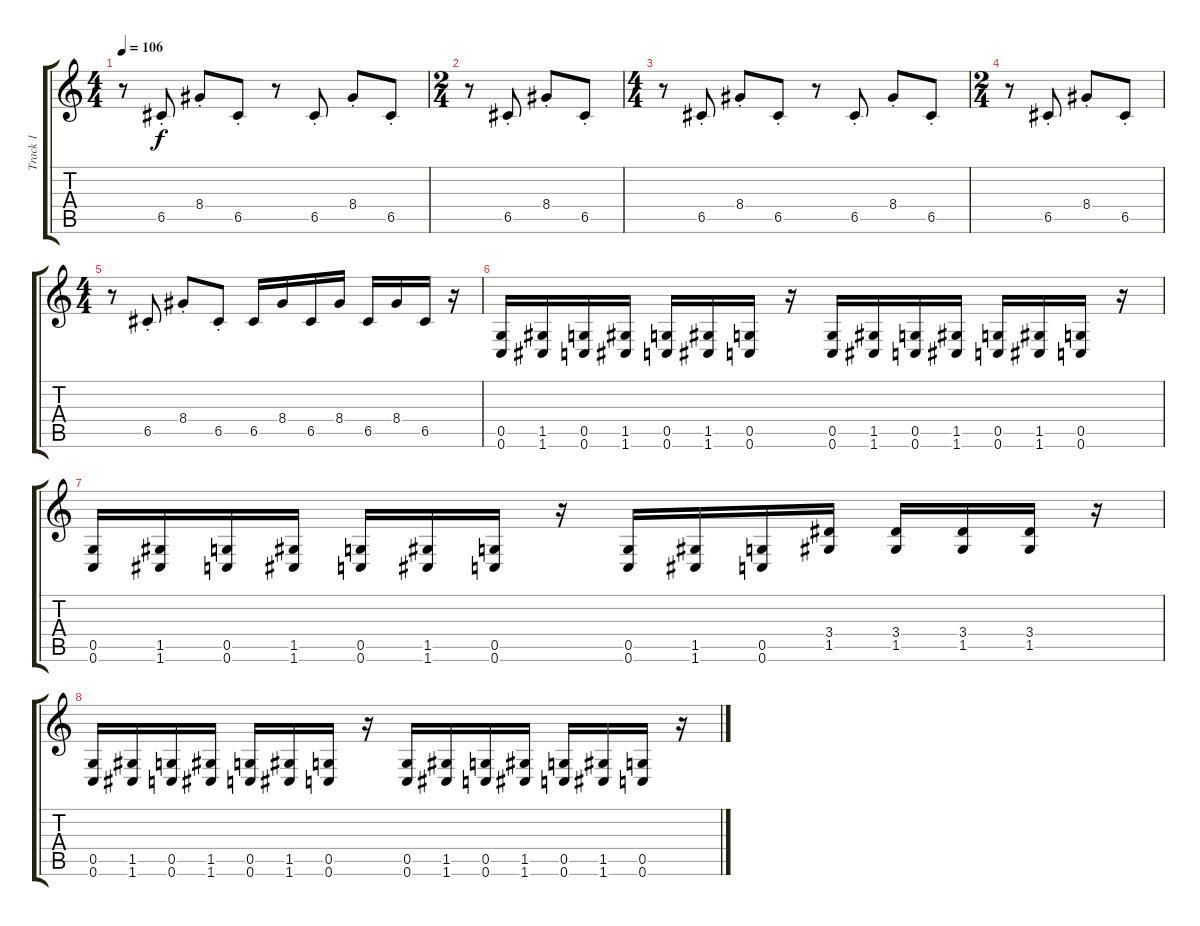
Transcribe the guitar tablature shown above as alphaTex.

\track ("Track 1" "Track 1") {instrument distortionguitar}
\staff {score tabs}
\tuning (D4 A3 F3 C3 G2 C2) {hide}
\ts (4 4)
\tempo 106
\clef g2
\ks c
r.8{dy f instrument guitarharmonics} 6.5{st}.8 8.4{st}.8 6.5{st}.8 r.8 6.5{st}.8 8.4{st}.8 6.5{st}.8 |
\ts (2 4)
r.8{instrument guitarharmonics} 6.5{st}.8 8.4{st}.8 6.5{st}.8 |
\ts (4 4)
r.8{instrument guitarharmonics} 6.5{st}.8 8.4{st}.8 6.5{st}.8 r.8 6.5{st}.8 8.4{st}.8 6.5{st}.8 |
\ts (2 4)
r.8{instrument guitarharmonics} 6.5{st}.8 8.4{st}.8 6.5{st}.8 |
\ts (4 4)
r.8{instrument guitarharmonics} 6.5{st}.8 8.4{st}.8 6.5{st}.8 6.5.16{instrument distortionguitar} 8.4.16 6.5.16 8.4.16 6.5.16 8.4.16 6.5.16 r.16 |
(0.5 0.6).16 (1.5 1.6).16 (0.5 0.6).16 (1.5 1.6).16 (0.5 0.6).16 (1.5 1.6).16 (0.5 0.6).16 r.16 (0.5 0.6).16 (1.5 1.6).16 (0.5 0.6).16 (1.5 1.6).16 (0.5 0.6).16 (1.5 1.6).16 (0.5 0.6).16 r.16 |
(0.5 0.6).16 (1.5 1.6).16 (0.5 0.6).16 (1.5 1.6).16 (0.5 0.6).16 (1.5 1.6).16 (0.5 0.6).16 r.16 (0.5 0.6).16 (1.5 1.6).16 (0.5 0.6).16 (3.4 1.5).16 (3.4 1.5).16 (3.4 1.5).16 (3.4 1.5).16 r.16 |
(0.5 0.6).16 (1.5 1.6).16 (0.5 0.6).16 (1.5 1.6).16 (0.5 0.6).16 (1.5 1.6).16 (0.5 0.6).16 r.16 (0.5 0.6).16 (1.5 1.6).16 (0.5 0.6).16 (1.5 1.6).16 (0.5 0.6).16 (1.5 1.6).16 (0.5 0.6).16 r.16
